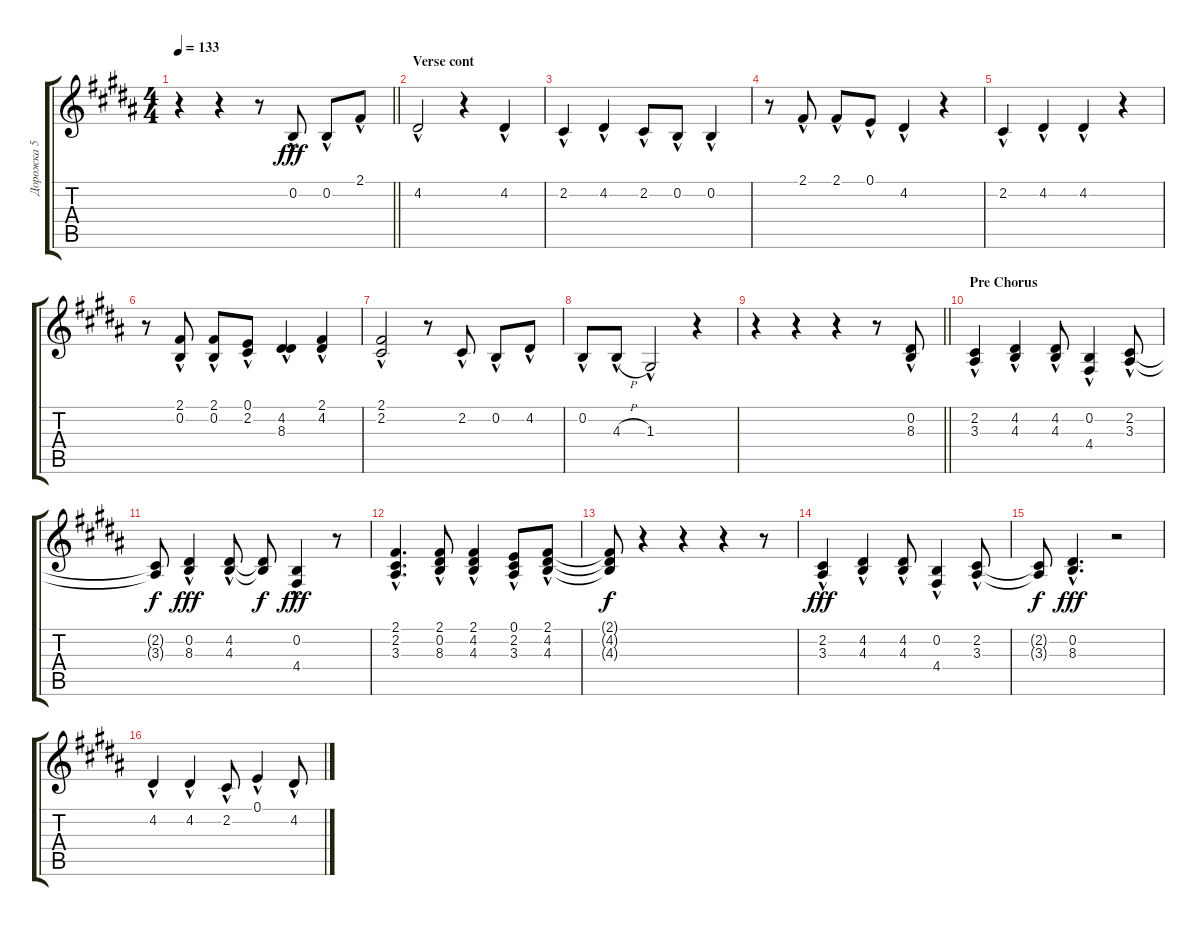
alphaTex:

\track ("Дорожка 5" "Дорожка 5") {instrument altosax}
\staff {score tabs}
\tuning (E4 B3 G3 D3 A2 E2) {hide}
\ts (4 4)
\tempo 133
\clef g2
\barLineRight lightlight
\ks b
r.4{dy f} r.4 r.8 0.2{hac}.8{dy fff} 0.2{hac}.8 2.1{hac}.8 |
\section ("" "Verse cont")
4.2{hac}.2 r.4 4.2{hac}.4 |
2.2{hac}.4 4.2{hac}.4 2.2{hac}.8 0.2{hac}.8 0.2{hac}.4 |
r.8 2.1{hac}.8 2.1{hac}.8 0.1{hac}.8 4.2{hac}.4 r.4 |
2.2{hac}.4 4.2{hac}.4 4.2{hac}.4 r.4 |
r.8 (2.1{hac} 0.2{hac}).8 (2.1{hac} 0.2{hac}).8 (0.1{hac} 2.2{hac}).8 (4.2{hac} 8.3{hac}).4 (2.1{hac} 4.2{hac}).4 |
(2.1{hac} 2.2{hac}).2 r.8 2.2{hac}.8 0.2{hac}.8 4.2{hac}.8 |
0.2{hac}.8 4.3{h hac}.8 1.3{hac}.2 r.4 |
\barLineRight lightlight
r.4 r.4 r.4 r.8 (0.2{hac} 8.3{hac}).8 |
\section ("" "Pre Chorus")
(2.2{hac} 3.3{hac}).4 (4.2{hac} 4.3{hac}).4 (4.2{hac} 4.3{hac}).8 (0.2{hac} 4.4{hac}).4 (2.2{hac} 3.3{hac}).8 |
(2.2{t} 3.3{t}).8{dy f} (0.2{hac} 8.3{hac}).4{dy fff} (4.2{hac} 4.3{hac}).8 (4.2{t} 4.3{t}).8{dy f} (0.2{hac} 4.4{hac}).4{dy fff} r.8 |
(2.1{hac} 2.2{hac} 3.3{hac}).4{d} (2.1{hac} 0.2{hac} 8.3{hac}).8 (2.1{hac} 4.2{hac} 4.3{hac}).4 (0.1{hac} 2.2{hac} 3.3{hac}).8 (2.1{hac} 4.2{hac} 4.3{hac}).8 |
(2.1{t} 4.2{t} 4.3{t}).8{dy f} r.4 r.4 r.4 r.8 |
(2.2{hac} 3.3{hac}).4{dy fff} (4.2{hac} 4.3{hac}).4 (4.2{hac} 4.3{hac}).8 (0.2{hac} 4.4{hac}).4 (2.2{hac} 3.3{hac}).8 |
(2.2{t} 3.3{t}).8{dy f} (0.2{hac} 8.3{hac}).4{d dy fff} r.2 |
4.2{hac}.4 4.2{hac}.4 2.2{hac}.8 0.1{hac}.4 4.2{hac}.8
